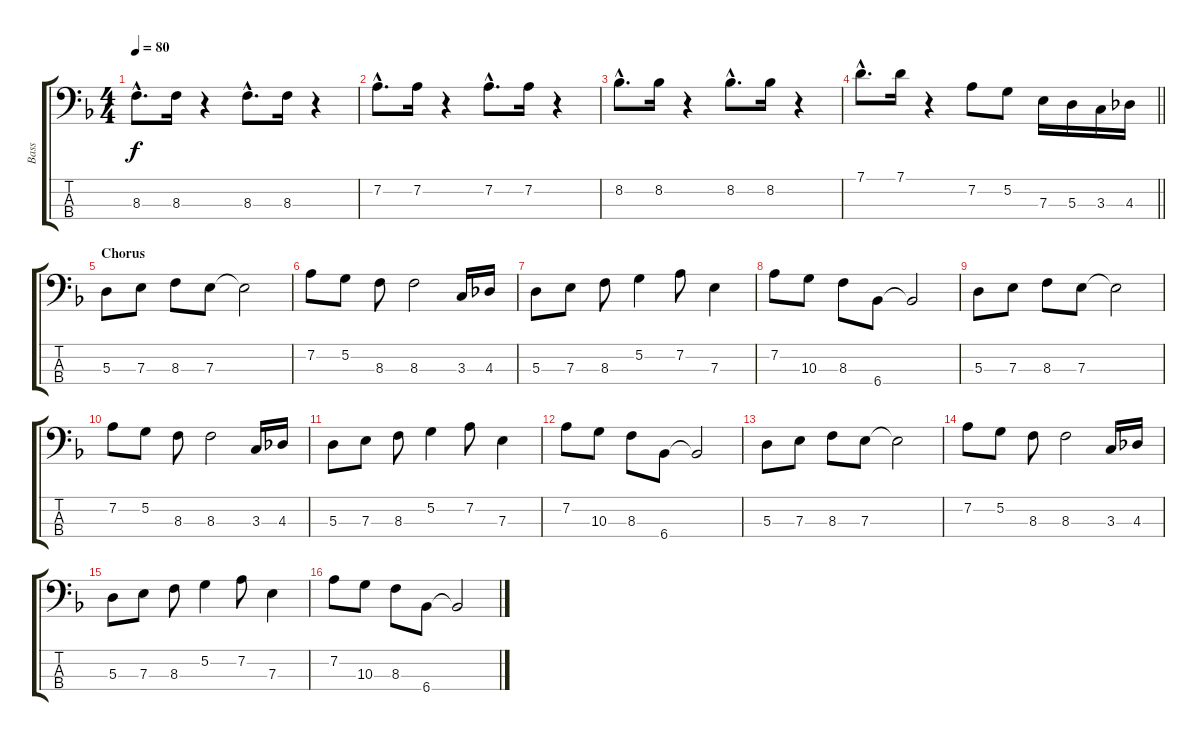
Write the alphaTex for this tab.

\track ("Bass" "Bass") {instrument electricbasspick}
\staff {score tabs}
\tuning (G2 D2 A1 E1) {hide}
\ts (4 4)
\tempo 80
\clef f4
\ks f
8.3{hac}.8{d dy f} 8.3.16 r.4 8.3{hac}.8{d} 8.3.16 r.4 |
7.2{hac}.8{d} 7.2.16 r.4 7.2{hac}.8{d} 7.2.16 r.4 |
8.2{hac}.8{d} 8.2.16 r.4 8.2{hac}.8{d} 8.2.16 r.4 |
\barLineRight lightlight
7.1{hac}.8{d} 7.1.16 r.4 7.2.8 5.2.8 7.3.16 5.3.16 3.3.16 4.3.16 |
\section ("" "Chorus")
5.3.8 7.3.8 8.3.8 7.3.8 7.3{t}.2 |
7.2.8 5.2.8 8.3.8 8.3.2 3.3.16 4.3.16 |
5.3.8 7.3.8 8.3.8 5.2.4 7.2.8 7.3.4 |
7.2.8 10.3.8 8.3.8 6.4.8 6.4{t}.2 |
5.3.8 7.3.8 8.3.8 7.3.8 7.3{t}.2 |
7.2.8 5.2.8 8.3.8 8.3.2 3.3.16 4.3.16 |
5.3.8 7.3.8 8.3.8 5.2.4 7.2.8 7.3.4 |
7.2.8 10.3.8 8.3.8 6.4.8 6.4{t}.2 |
5.3.8 7.3.8 8.3.8 7.3.8 7.3{t}.2 |
7.2.8 5.2.8 8.3.8 8.3.2 3.3.16 4.3.16 |
5.3.8 7.3.8 8.3.8 5.2.4 7.2.8 7.3.4 |
7.2.8 10.3.8 8.3.8 6.4.8 6.4{t}.2
